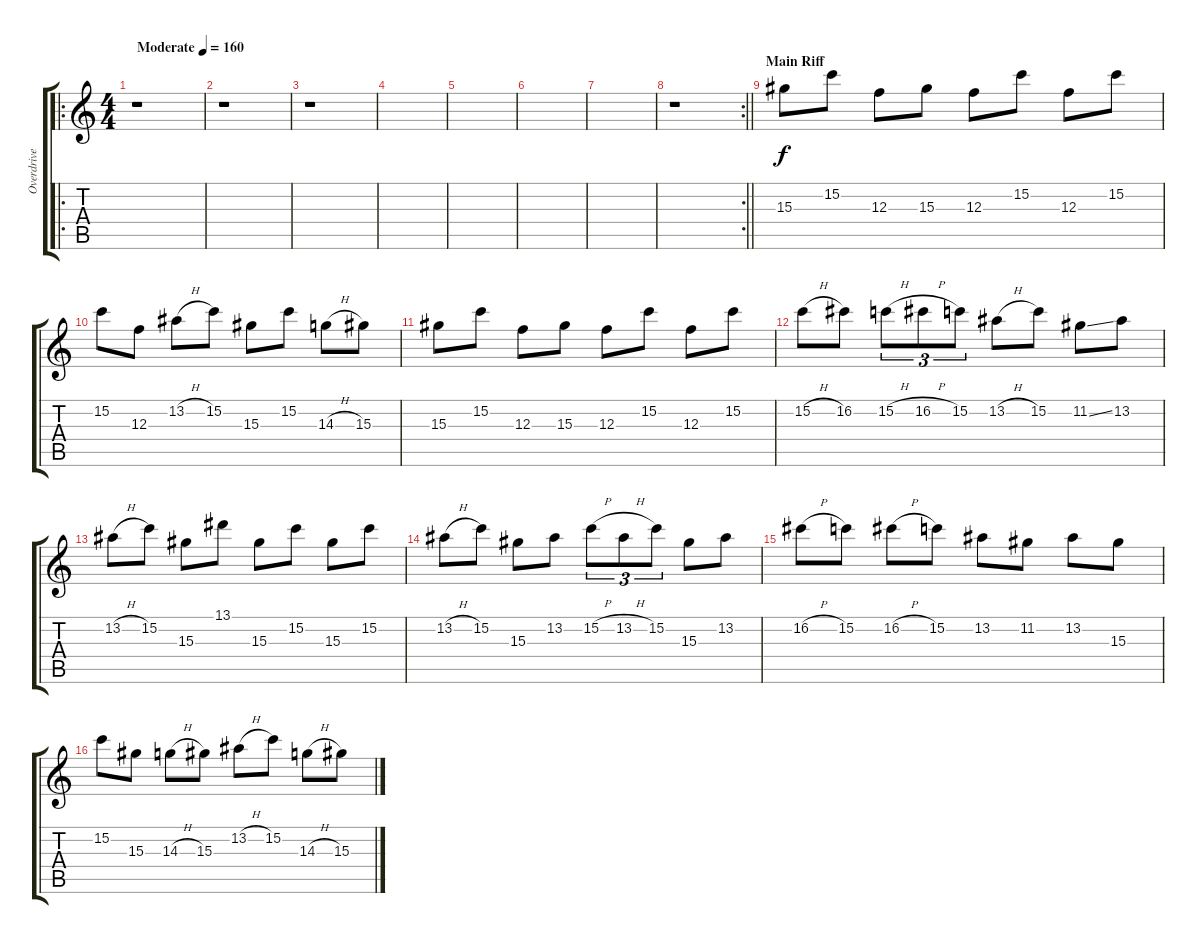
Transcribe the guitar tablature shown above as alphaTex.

\track ("Overdrive w/ Neck Pickup" "Overdrive ") {instrument overdrivenguitar}
\staff {score tabs}
\tuning (D4 A3 F3 C3 G2 C2) {hide}
\ro
\ts (4 4)
\tempo (160 "Moderate")
\clef g2
\ks c
r.1{dy f instrument overdrivenguitar} |
r.1 |
r.1 |
|
|
|
|
\rc 2
\barLineRight lightlight
r.1 |
\section ("" "Main Riff")
15.3.8 15.2.8 12.3.8 15.3.8 12.3.8 15.2.8 12.3.8 15.2.8 |
15.2.8 12.3.8 13.2{h}.8 15.2.8 15.3.8 15.2.8 14.3{h}.8 15.3.8 |
15.3.8 15.2.8 12.3.8 15.3.8 12.3.8 15.2.8 12.3.8 15.2.8 |
15.2{h}.8 16.2.8 15.2{h}.8{tu (3 2)} 16.2{h}.8{tu (3 2)} 15.2.8{tu (3 2)} 13.2{h}.8 15.2.8 11.2{ss}.8 13.2.8 |
13.2{h}.8 15.2.8 15.3.8 13.1.8 15.3.8 15.2.8 15.3.8 15.2.8 |
13.2{h}.8 15.2.8 15.3.8 13.2.8 15.2{h}.8{tu (3 2)} 13.2{h}.8{tu (3 2)} 15.2.8{tu (3 2)} 15.3.8 13.2.8 |
16.2{h}.8 15.2.8 16.2{h}.8 15.2.8 13.2.8 11.2.8 13.2.8 15.3.8 |
15.2.8 15.3.8 14.3{h}.8 15.3.8 13.2{h}.8 15.2.8 14.3{h}.8 15.3.8
